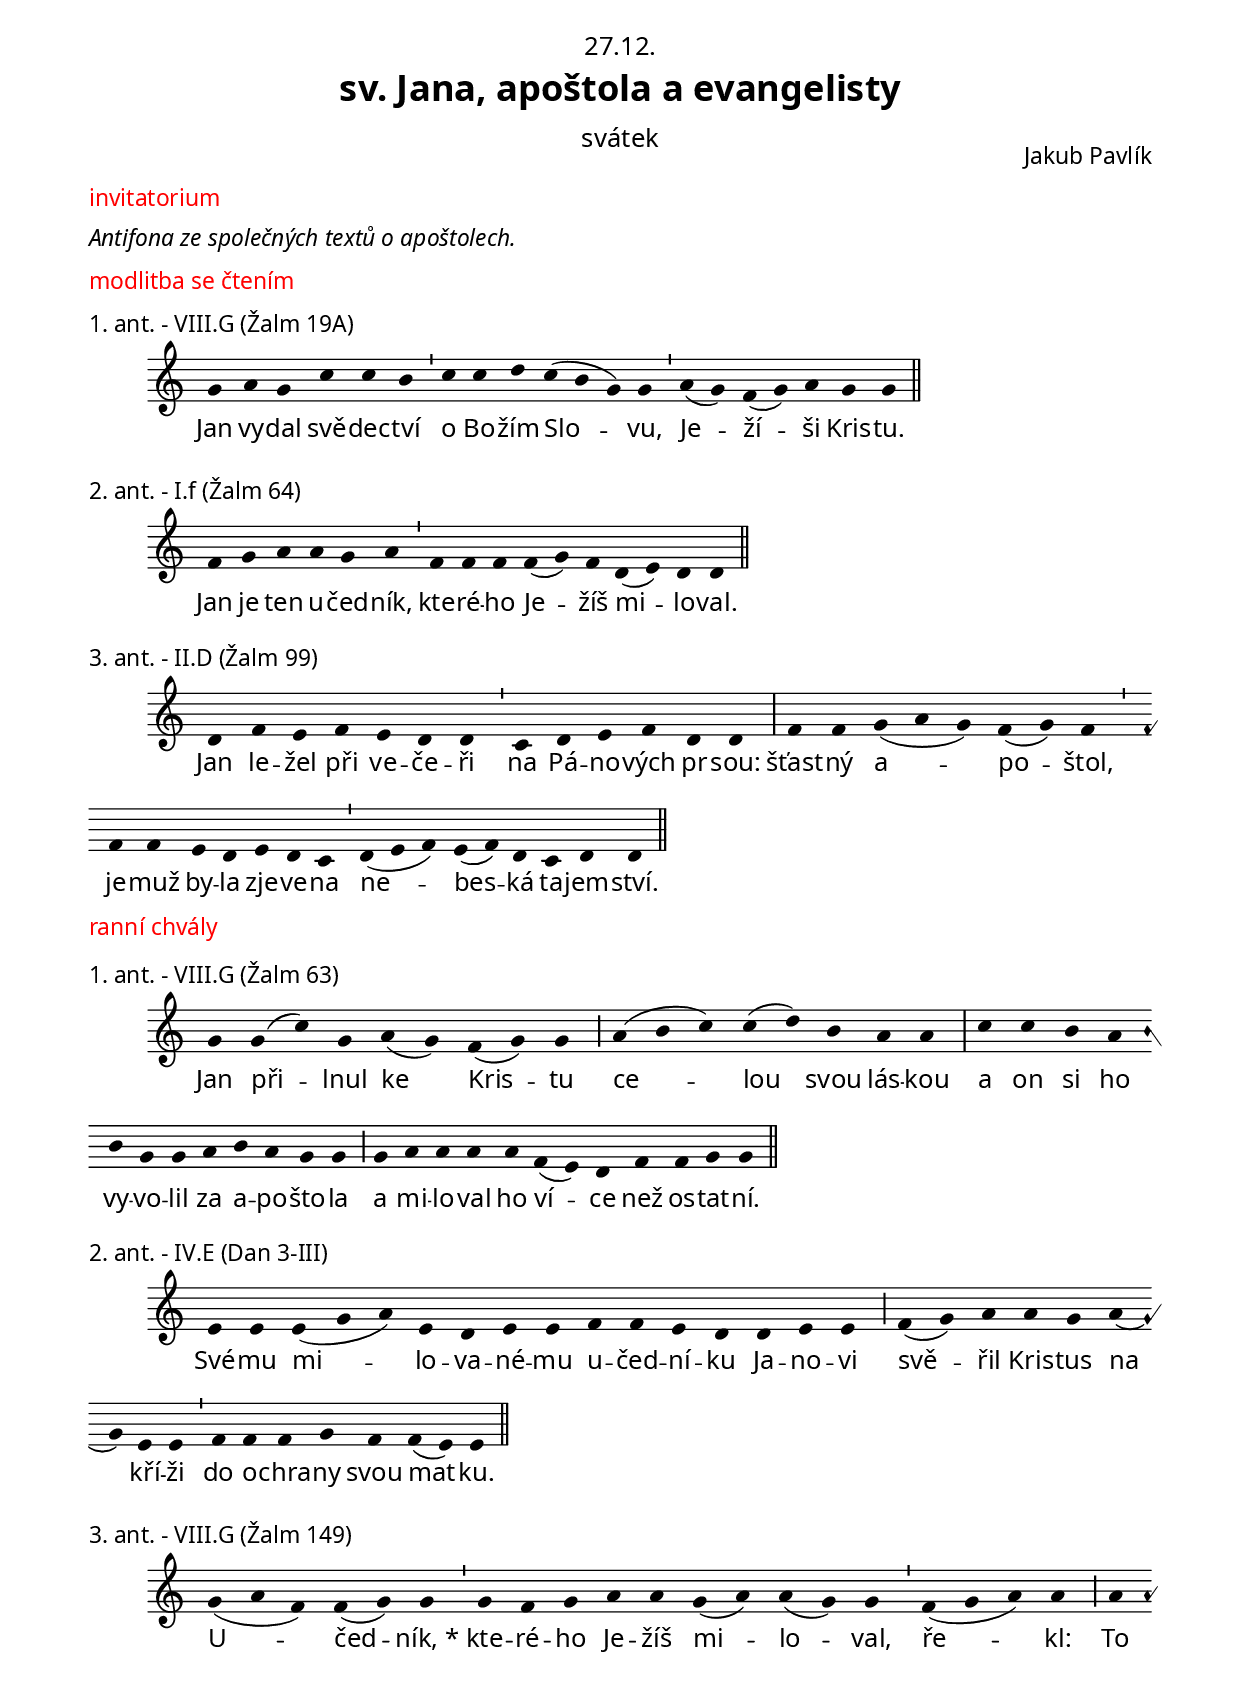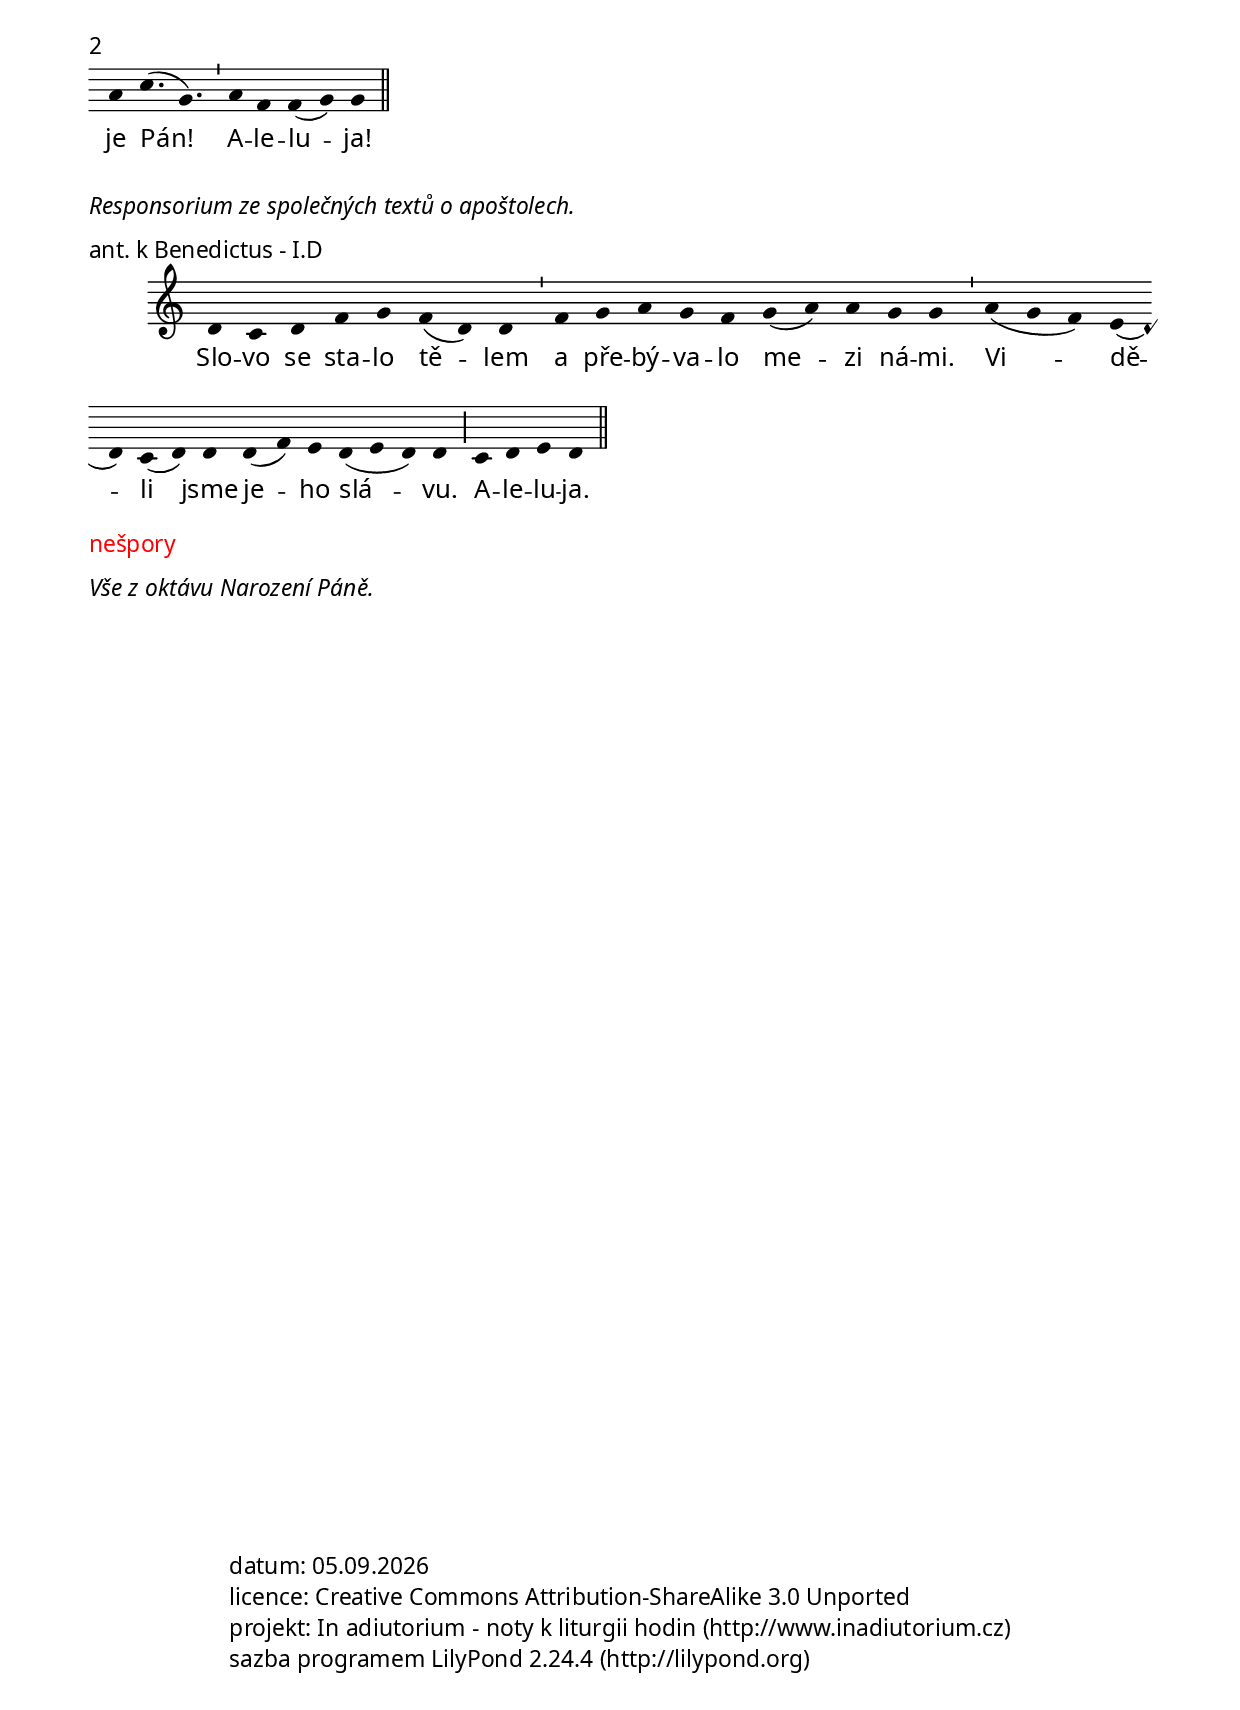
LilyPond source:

\version "2.15.37"

\include "../spolecne.ly"

\header {
  title = \markup\titleSvatek
            "sv. Jana, apoštola a evangelisty"
            svátek
            27.12.
  composer = "Jakub Pavlík"
}

\markup {\nadpisHodinka {"invitatorium"}}
\markup\italic{Antifona ze společných textů o apoštolech.}

\markup {\nadpisHodinka {"modlitba se čtením"}}

\score {
  \relative c'' {
    \choralniRezim
    g4 a g c c b \barMin
    c c d c( b g) g \barMin
    a( g) f( g) a g g \barFinalis
  }
  \addlyrics {
    Jan vy -- dal svě -- dec -- tví
    o Bo -- žím Slo -- vu,
    Je -- ží -- ši Kris -- tu.
  }
  \header {
    quid = "1. ant."
    modus = "VIII"
    differentia = "G"
    psalmus = "Žalm 19A"
    placet = "lépe; asi zrušit první cézuru"
    id = "mc-a1"
    piece = \markup {\sestavTitulek}
  }
}

\score {
  \relative c' {
    \choralniRezim
    f4 g a a g a \barMin
    f f f f( g) f d( e) d d \barFinalis
  }
  \addlyrics {
    Jan je ten u -- čed -- ník,
    kte -- ré -- ho Je -- žíš mi -- lo -- val.
  }
  \header {
    quid = "2. ant."
    modus = "I"
    differentia = "f"
    psalmus = "Žalm 64"
    placet = "druhá polovina nezpěvná"
    id = "mc-a2"
    piece = \markup {\sestavTitulek}
  }
}

\score {
  \relative c' {
    \choralniRezim
    d4 f e f e d d \barMin
    c d e f d d \barMax
    f f g( a g) f( g) f \barMin
    f f e d e d c \barMin
    d( e f) e( f) d c d d \barFinalis
  }
  \addlyrics {
    Jan le -- žel při ve -- če -- ři
    na Pá -- no -- vých pr -- sou:
    šťast -- ný a -- po -- štol,
    je -- muž by -- la zje -- ve -- na
    ne -- bes -- ká ta -- jem -- ství.
  }
  \header {
    quid = "3. ant."
    modus = "II"
    differentia = "D"
    psalmus = "Žalm 99"
    id = "mc-a3"
    piece = \markup {\sestavTitulek}
  }
}

\markup {\nadpisHodinka {"ranní chvály"}}

\score {
  \relative c'' {
    \choralniRezim
    g4 g( c) g a( g) f( g) g \barMaior
    a( b c) c( d) b a a \barMax
    c c b a b g g a b a g g \barMaior
    g a a a a f( e) d f f g g \barFinalis
  }
  \addlyrics {
    Jan při -- lnul ke Kris -- tu
    ce -- lou svou lás -- kou
    a on si ho vy -- vo -- lil za a -- po -- što -- la
    a mi -- lo -- val ho ví -- ce než os -- tat -- ní.
  }
  \header {
    quid = "1. ant."
    modus = "VIII"
    differentia = "G"
    psalmus = "Žalm 63"
    placet = "půjde vylepšit"
    id = "rch-a1"
    piece = \markup {\sestavTitulek}
  }
}

\score {
  \relative c' {
    \choralniRezim
    e4 e e( g a) e d e e f f e d d e e \barMaior
    f( g) a a g a( g) e e \barMin
    f f f g f f( e) e \barFinalis
  }
  \addlyrics {
    Své -- mu mi -- lo -- va -- né -- mu u -- čed -- ní -- ku Ja -- no -- vi
    svě -- řil Kris -- tus na kří -- ži
    do o -- chra -- ny svou mat -- ku.
  }
  \header {
    quid = "2. ant."
    modus = "IV"
    differentia = "E"
    psalmus = "Dan 3-III"
    placet = "jinak"
    id = "rch-a2"
    piece = \markup {\sestavTitulek}
  }
}

\score {
  \relative c'' {
    \choralniRezim
    g4( a f) f( g) g \barMin
    g f g a a g( a) a( g) g \barMin
    f( g a) a \barMaior
    a a c4.( g) \barMin
    a4 f f( g) g \barFinalis
  }
  \addlyrics {
    U -- čed -- ník,_*
    kte -- ré -- ho Je -- žíš mi -- lo -- val,
    ře -- kl:
    To je Pán!
    A -- le -- lu -- ja!
  }
  \header {
    quid = "3. ant."
    modus = "VIII"
    differentia = "G"
    psalmus = "Žalm 149"
    id = "rch-a3"
    placet = "aktualizovat ze zdroje"
    fons = "Velikonoční oktáv, pátek, k Magnificat"
    fial = "velikonoce_velikonocnioktav.ly#pa-mag"
    piece = \markup {\sestavTitulek}
  }
}

\markup\italic{Responsorium ze společných textů o apoštolech.}

\score {
  \relative c' {
    \choralniRezim
    d4 c d f g f( d) d \barMin
    f g a g f g( a) a g g \barMin
    a( g f) e( d) c( d) d d( f) e d( e d) d \barMaior
    c d e d \barFinalis
  }
  \addlyrics {
    Slo -- vo se sta -- lo tě -- lem
    a pře -- bý -- va -- lo me -- zi ná -- mi.
    Vi -- dě -- li jsme je -- ho slá -- vu.
    A -- le -- lu -- ja.
  }
  \header {
    quid = "ant. k Benedictus"
    modus = "I"
    differentia = "D"
    psalmus = ""
    placet = "po _námi_ div. maior;
    vzhledem k tomu, jak silný je to text, zaslouží si něco úsilí
    o co nejvýstižnější melodii"
    id = "rch-aben"
    piece = \markup {\sestavTitulekBezZalmu}
  }
}

\markup {\nadpisHodinka {"nešpory"}}
\markup\italic{Vše z oktávu Narození Páně.}